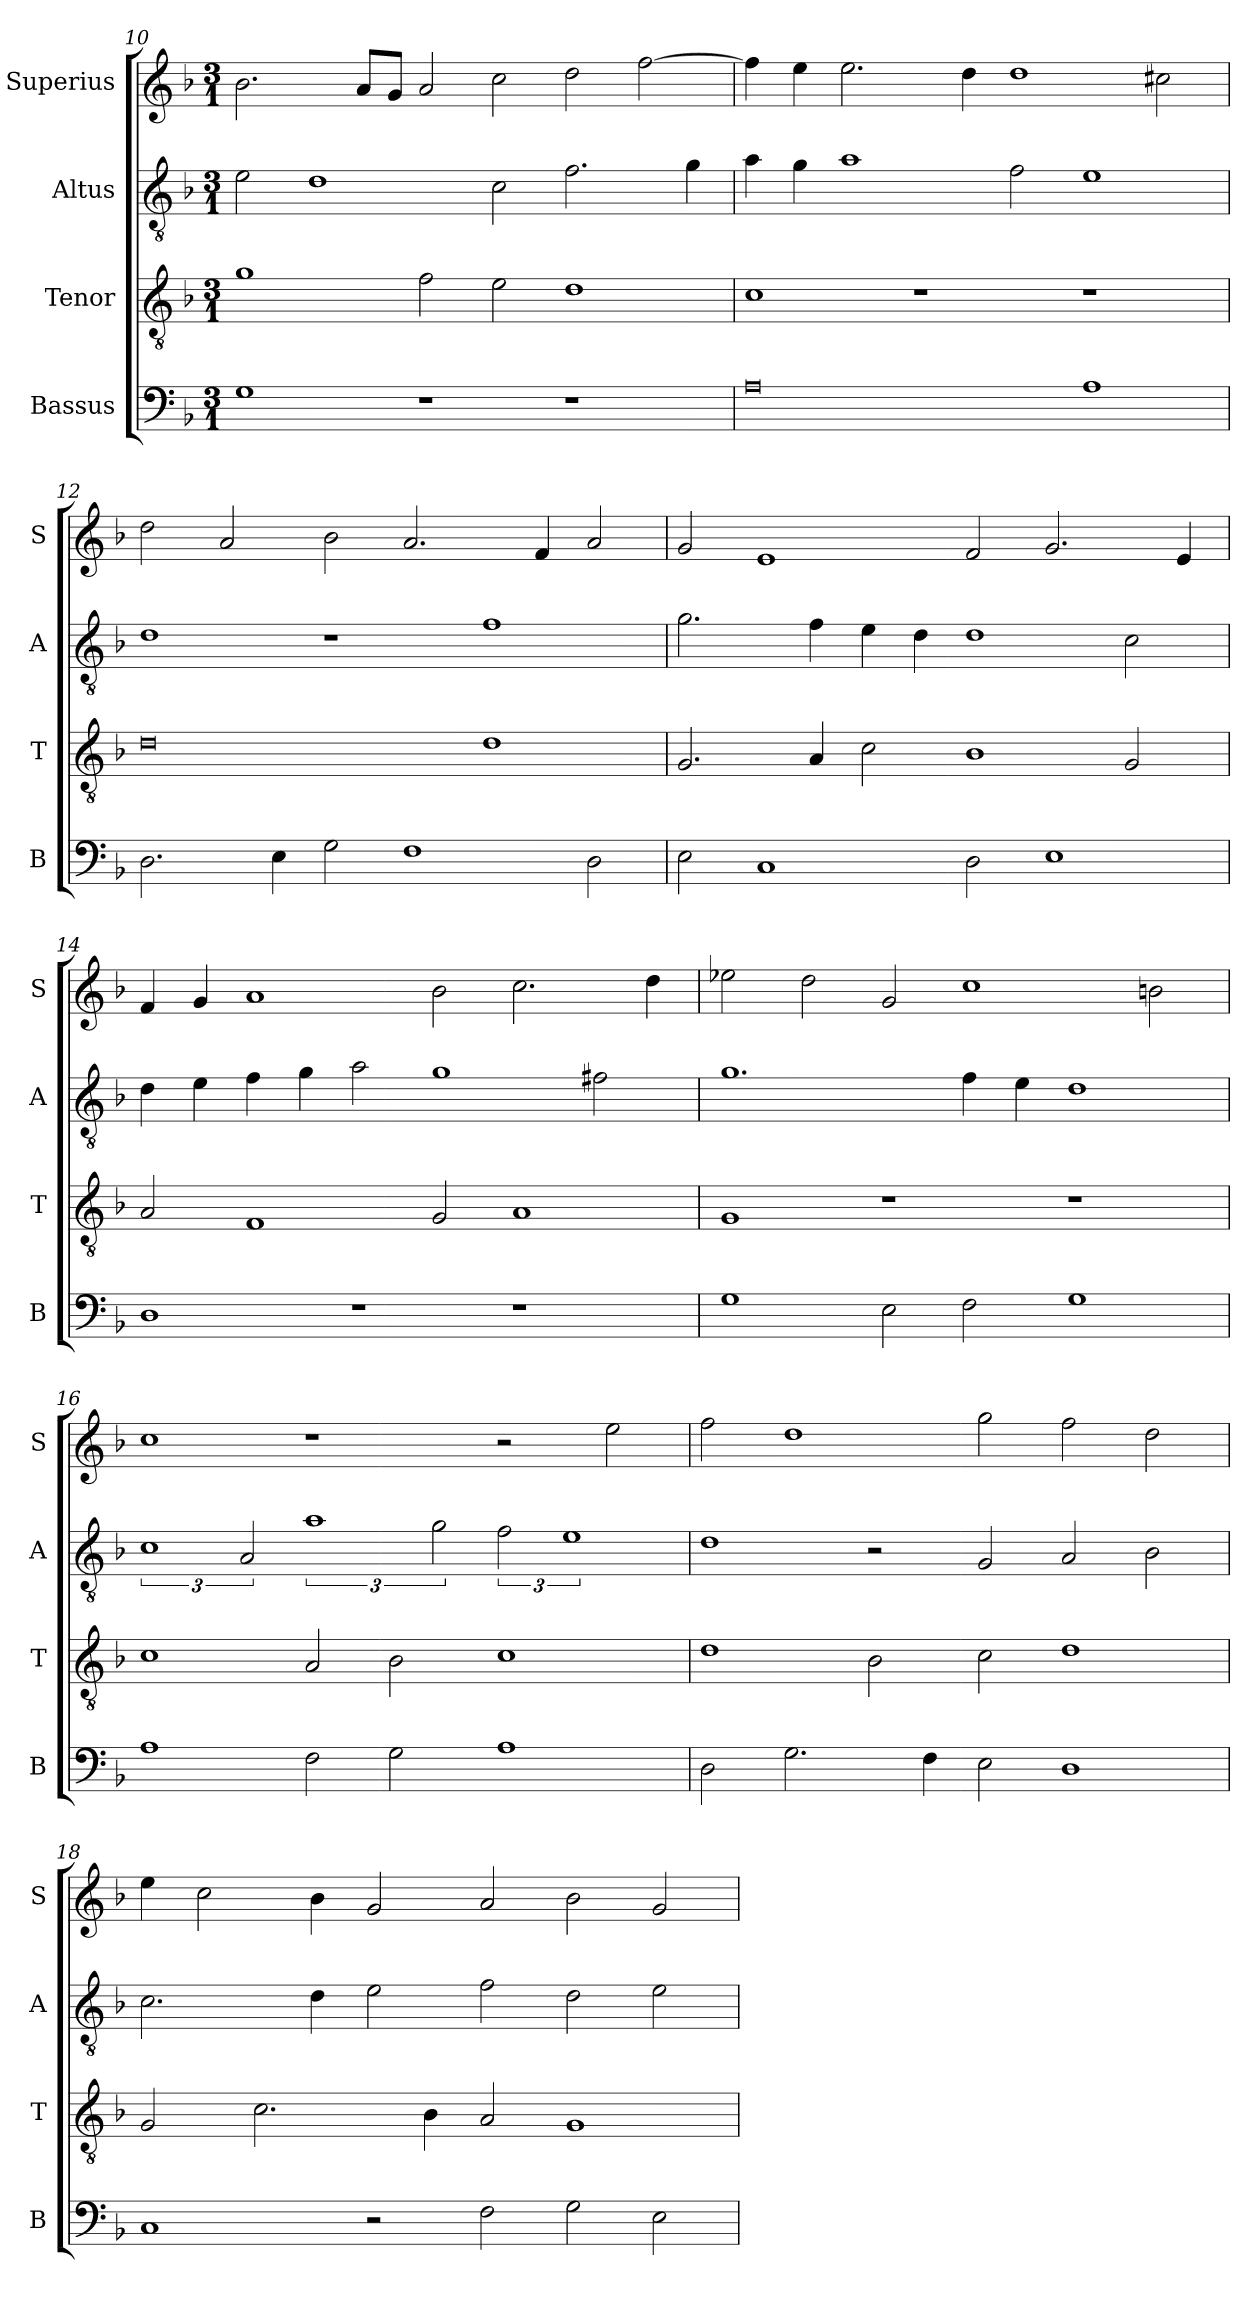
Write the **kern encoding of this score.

**kern	**kern	**kern	**kern
*part4	*part3	*part2	*part1
*staff4	*staff3	*staff2	*staff1
*I"Bassus	*I"Tenor	*I"Altus	*I"Superius
*I'B	*I'T	*I'A	*I'S
*clefF4	*clefGv2	*clefGv2	*clefG2
*k[b-]	*k[b-]	*k[b-]	*k[b-]
*M3/1	*M3/1	*M3/1	*M3/1
=10	=10	=10	=10
1G	1g	2e\	2.b-\
.	.	1d	.
.	.	.	8a/L
.	.	.	8g/J
1r	2f\	.	2a/
.	2e\	2c\	2cc\
1r	1d	2.f\	2dd\
.	.	.	[2ff\
.	.	4g\	.
=11	=11	=11	=11
0A	1c	4a\	4ff\]
.	.	4g\	4ee\
.	.	1a	2.ee\
.	1r	.	.
.	.	.	4dd\
.	.	2f\	1dd
1A	1r	1e	.
.	.	.	2cc#X\
=12	=12	=12	=12
2.D\	0d	1d	2dd\
.	.	.	2a/
4E\	.	.	.
2G\	.	1r	2b-\
1F	.	.	2.a/
.	1d	1f	.
.	.	.	4f/
2D\	.	.	2a/
=13	=13	=13	=13
2E\	2.G/	2.g\	2g/
1C	.	.	1e
.	4A/	4f\	.
.	2c\	4e\	.
.	.	4d\	.
2D\	1B-	1d	2f/
1E	.	.	2.g/
.	2G/	2c\	.
.	.	.	4e/
=14	=14	=14	=14
1D	2A/	4d\	4f/
.	.	4e\	4g/
.	1F	4f\	1a
.	.	4g\	.
1r	.	2a\	.
.	2G/	1g	2b-\
1r	1A	.	2.cc\
.	.	2f#X\	.
.	.	.	4dd\
=15	=15	=15	=15
1G	1G	1.g	2ee-X\
.	.	.	2dd\
2E\	1r	.	2g/
2F\	.	4f\	1cc
.	.	4e\	.
1G	1r	1d	.
.	.	.	2bn\
=16	=16	=16	=16
1A	1c	3%2c	1cc
.	.	3A/	.
2F\	2A/	3%2a	1r
2G\	2B-\	.	.
.	.	3g\	.
1A	1c	3f\	2r
.	.	3%2e	.
.	.	.	2ee\
=17	=17	=17	=17
2D\	1d	1d	2ff\
2.G\	.	.	1dd
.	2B-\	2r	.
4F\	.	.	.
2E\	2c\	2G/	2gg\
1D	1d	2A/	2ff\
.	.	2B-\	2dd\
=18	=18	=18	=18
1C	2G/	2.c\	4ee\
.	.	.	2cc\
.	2.c\	.	.
.	.	4d\	4b-\
2r	.	2e\	2g/
.	4B-\	.	.
2F\	2A/	2f\	2a/
2G\	1G	2d\	2b-\
2E\	.	2e\	2g/
=	=	=	=
*-	*-	*-	*-
